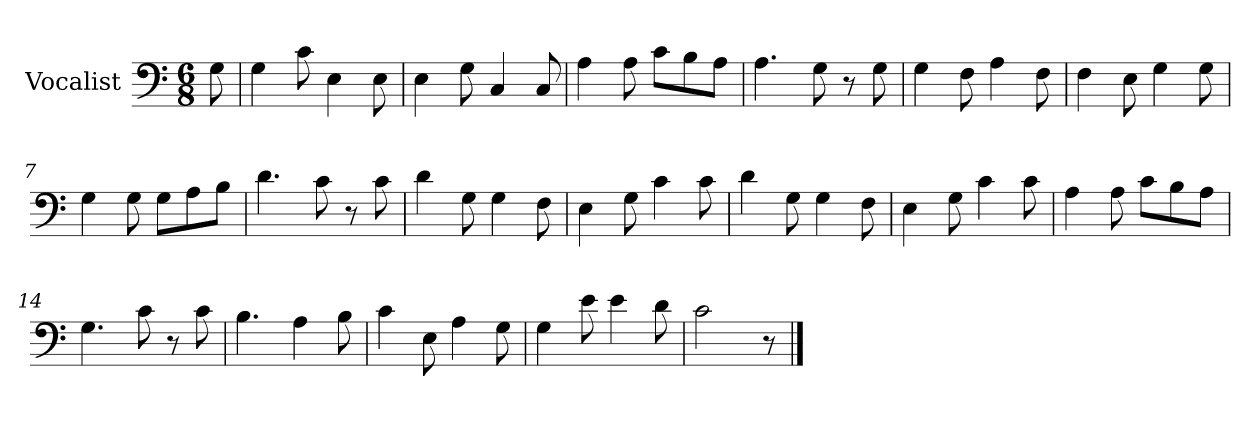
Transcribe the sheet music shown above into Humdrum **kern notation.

**kern
*part1
*staff1
*I"Vocalist
*k[]
*C:
*M6/8
=
8G
=1
4G
8c
4E
8E
=2
4E
8G
4C
8C
=3
4A
8A
8cL
8B
8AJ
=4
4.A
8G
8r
8G
=5
4G
8F
4A
8F
=6
4F
8E
4G
8G
=7
4G
8G
8GL
8A
8BJ
=8
4.d
8c
8r
8c
=9
4d
8G
4G
8F
=10
4E
8G
4c
8c
=11
4d
8G
4G
8F
=12
4E
8G
4c
8c
=13
4A
8A
8cL
8B
8AJ
=14
4.G
8c
8r
8c
=15
4.B
4A
8B
=16
4c
8E
4A
8G
=17
4G
8e
4e
8d
=18
2c
8r
==
*-
